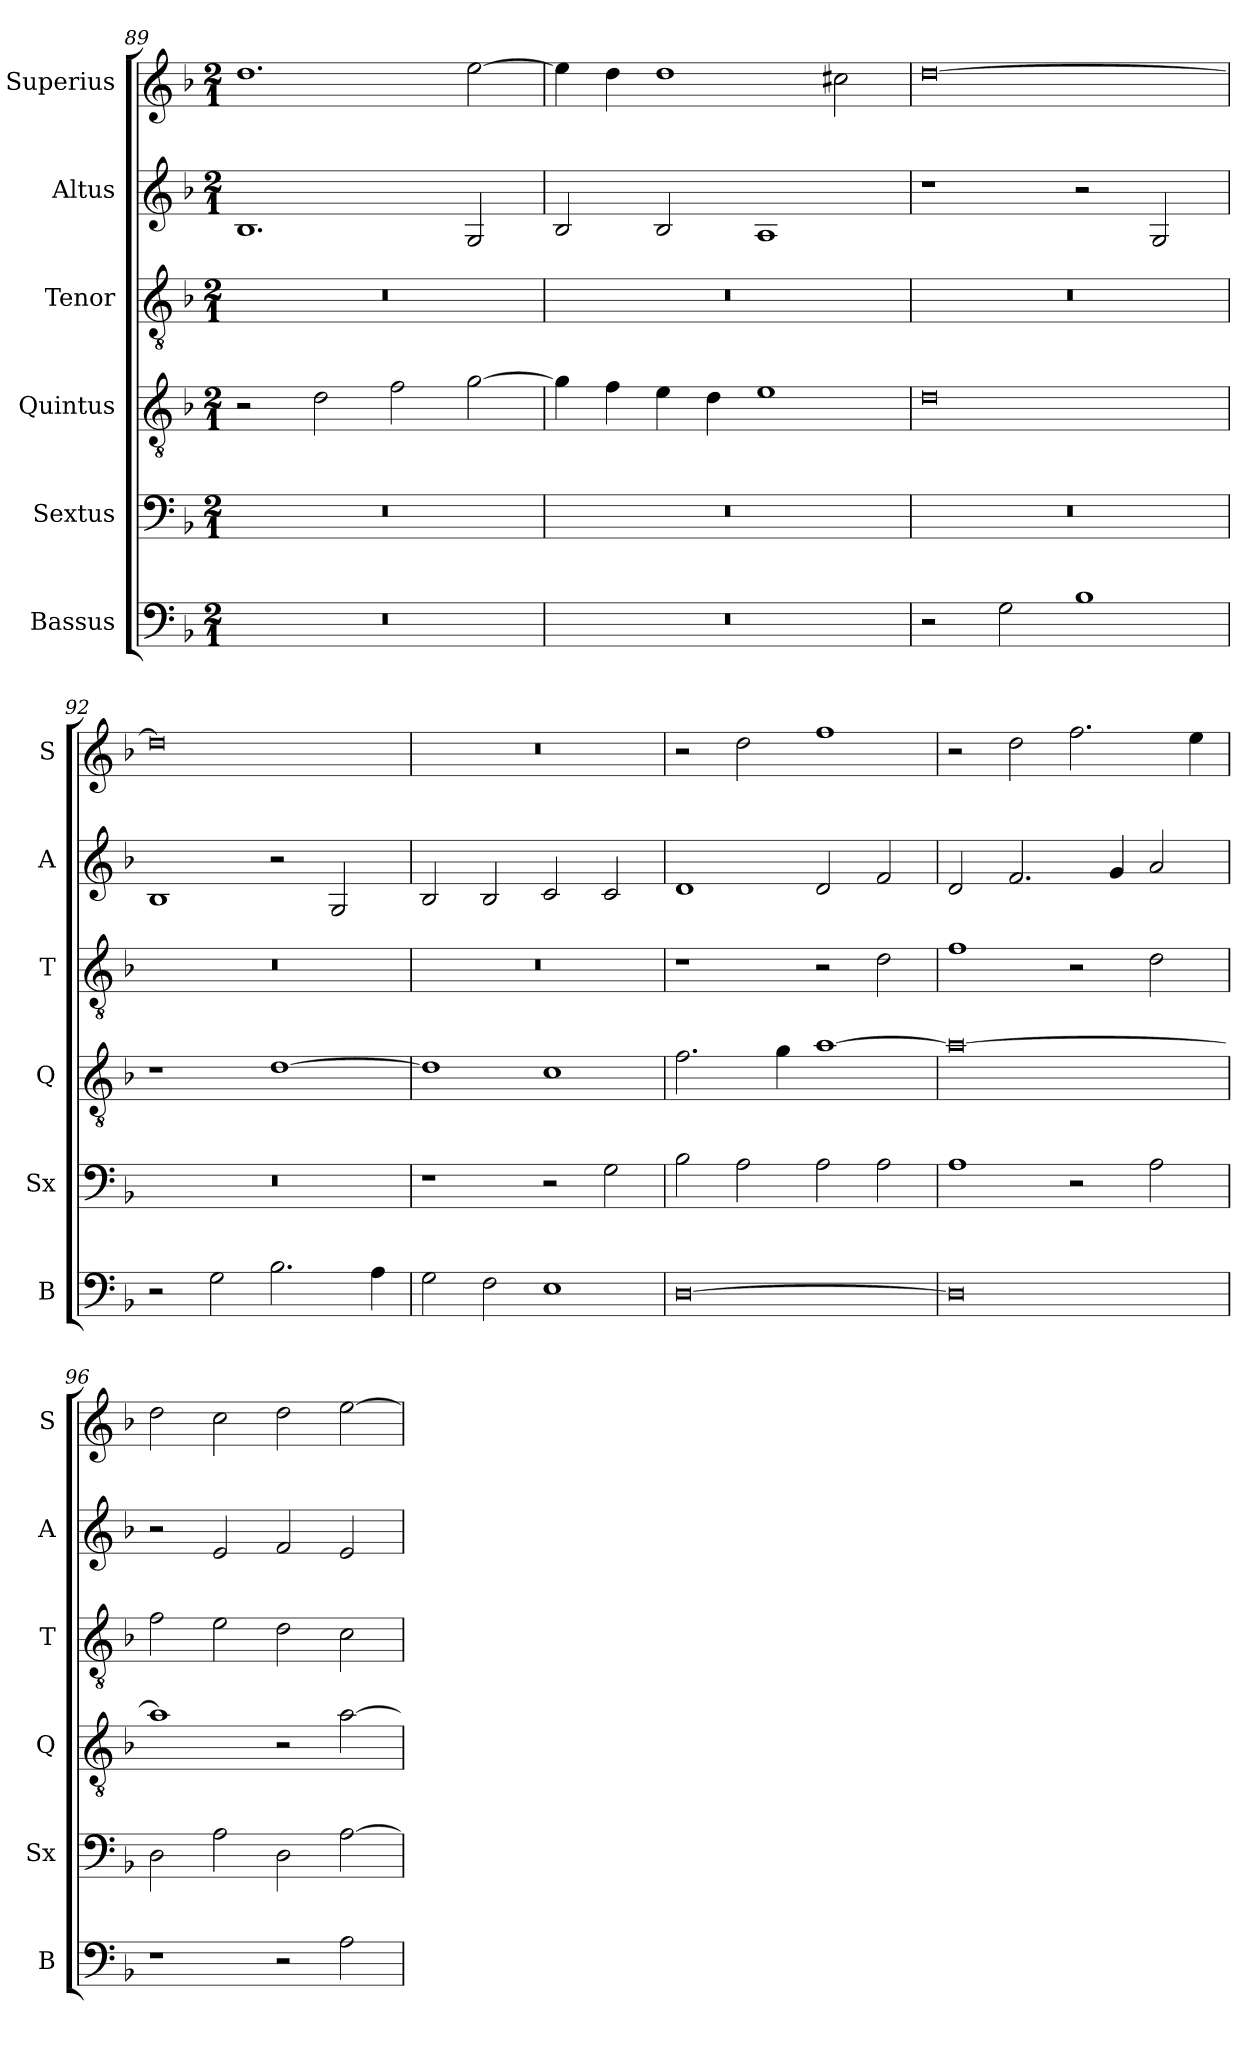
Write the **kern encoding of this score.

**kern	**kern	**kern	**kern	**kern	**kern
*part6	*part5	*part4	*part3	*part2	*part1
*staff6	*staff5	*staff4	*staff3	*staff2	*staff1
*I"Bassus	*I"Sextus	*I"Quintus	*I"Tenor	*I"Altus	*I"Superius
*I'B	*I'Sx	*I'Q	*I'T	*I'A	*I'S
*clefF4	*clefF4	*clefGv2	*clefGv2	*clefG2	*clefG2
*k[b-]	*k[b-]	*k[b-]	*k[b-]	*k[b-]	*k[b-]
*M2/1	*M2/1	*M2/1	*M2/1	*M2/1	*M2/1
=89	=89	=89	=89	=89	=89
0r	0r	2r	0r	1.B-	1.dd
.	.	2d\	.	.	.
.	.	2f\	.	.	.
.	.	[2g\	.	2G/	[2ee\
=90	=90	=90	=90	=90	=90
0r	0r	4g\]	0r	2B-/	4ee\]
.	.	4f\	.	.	4dd\
.	.	4e\	.	2B-/	1dd
.	.	4d\	.	.	.
.	.	1e	.	1A	.
.	.	.	.	.	2cc#X\
=91	=91	=91	=91	=91	=91
2r	0r	0d	0r	1r	[0dd
2G\	.	.	.	.	.
1B-	.	.	.	2r	.
.	.	.	.	2G/	.
=92	=92	=92	=92	=92	=92
2r	0r	1r	0r	1B-	0dd]
2G\	.	.	.	.	.
2.B-\	.	[1d	.	2r	.
.	.	.	.	2G/	.
4A\	.	.	.	.	.
=93	=93	=93	=93	=93	=93
2G\	1r	1d]	0r	2B-/	0r
2F\	.	.	.	2B-/	.
1E	2r	1c	.	2c/	.
.	2G\	.	.	2c/	.
=94	=94	=94	=94	=94	=94
[0D	2B-\	2.f\	1r	1d	2r
.	2A\	.	.	.	2dd\
.	.	4g\	.	.	.
.	2A\	[1a	2r	2d/	1ff
.	2A\	.	2d\	2f/	.
=95	=95	=95	=95	=95	=95
0D]	1A	0a_	1f	2d/	2r
.	.	.	.	2.f/	2dd\
.	2r	.	2r	.	2.ff\
.	.	.	.	4g/	.
.	2A\	.	2d\	2a/	.
.	.	.	.	.	4ee\
=96	=96	=96	=96	=96	=96
1r	2D\	1a]	2f\	2r	2dd\
.	2A\	.	2e\	2e/	2cc\
2r	2D\	2r	2d\	2f/	2dd\
2A\	[2A\	[2a\	2c\	2e/	[2ee\
=	=	=	=	=	=
*-	*-	*-	*-	*-	*-
